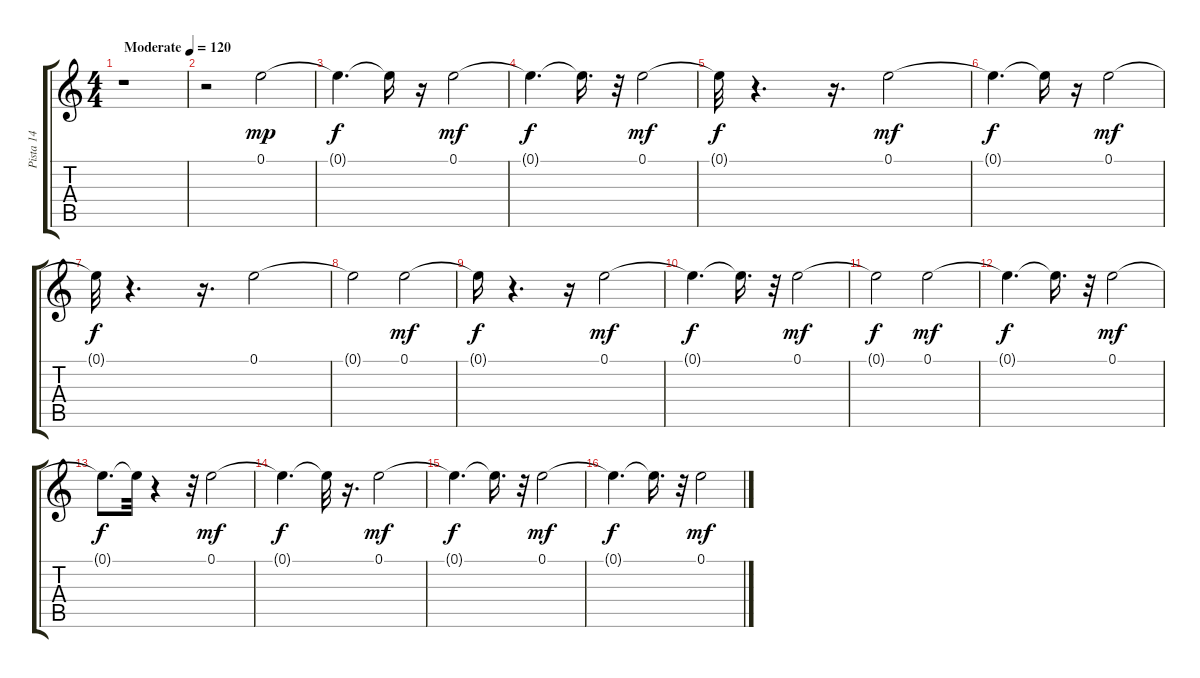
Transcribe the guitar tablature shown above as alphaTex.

\track ("Pista 14" "Pista 14") {instrument acousticguitarsteel}
\staff {score tabs}
\tuning (E4 B3 G3 D3 A2 E2) {hide}
\ts (4 4)
\tempo (120 "Moderate")
\clef g2
\ks c
r.1{dy mp instrument acousticguitarsteel} |
r.2 0.1.2 |
0.1{t}.4{d dy f} 0.1{t}.16 r.16 0.1.2{dy mf} |
0.1{t}.4{d dy f} 0.1{t}.16{d} r.32 0.1.2{dy mf} |
0.1{t}.32{dy f} r.4{d} r.16{d} 0.1.2{dy mf} |
0.1{t}.4{d dy f} 0.1{t}.16 r.16 0.1.2{dy mf} |
0.1{t}.32{dy f} r.4{d} r.16{d} 0.1.2 |
0.1{t}.2 0.1.2{dy mf} |
0.1{t}.16{dy f} r.4{d} r.16 0.1.2{dy mf} |
0.1{t}.4{d dy f} 0.1{t}.16{d} r.32 0.1.2{dy mf} |
0.1{t}.2{dy f} 0.1.2{dy mf} |
0.1{t}.4{d dy f} 0.1{t}.16{d} r.32 0.1.2{dy mf} |
0.1{t}.8{d dy f} 0.1{t}.32 r.4 r.32 0.1.2{dy mf} |
0.1{t}.4{d dy f} 0.1{t}.32 r.16{d} 0.1.2{dy mf} |
0.1{t}.4{d dy f} 0.1{t}.16{d} r.32 0.1.2{dy mf} |
0.1{t}.4{d dy f} 0.1{t}.16{d} r.32 0.1.2{dy mf}
